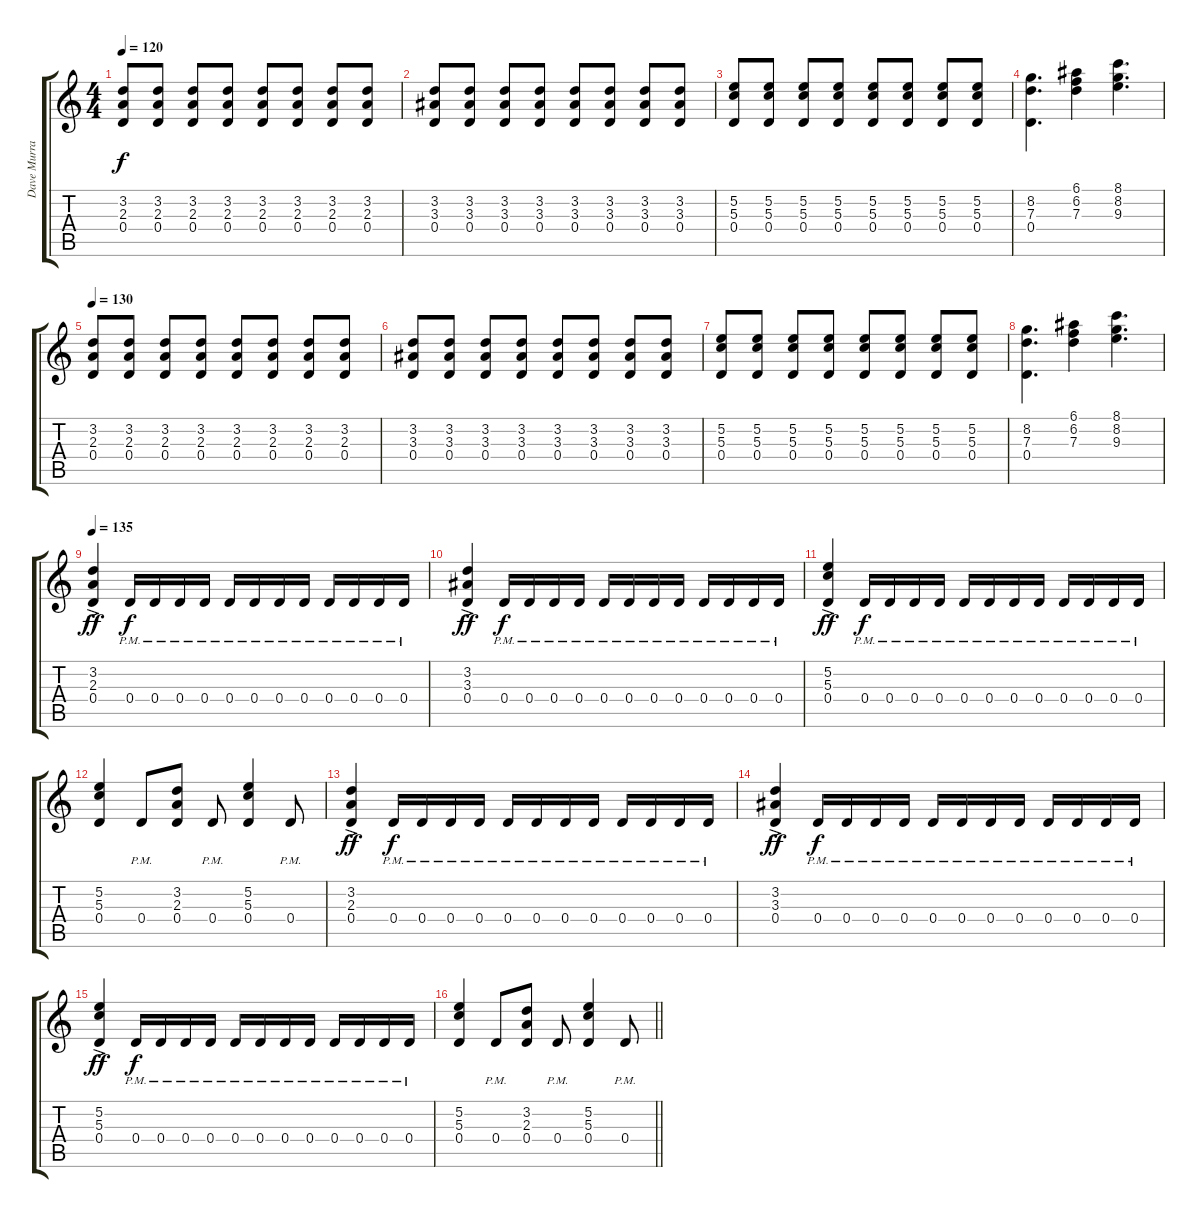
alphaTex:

\track ("Dave Murray" "Dave Murra") {instrument overdrivenguitar}
\staff {score tabs}
\tuning (E4 B3 G3 D3 A2 E2) {hide}
\ts (4 4)
\tempo 120
\clef g2
\ks c
(3.2 2.3 0.4).8{dy f instrument overdrivenguitar} (3.2 2.3 0.4).8 (3.2 2.3 0.4).8 (3.2 2.3 0.4).8 (3.2 2.3 0.4).8 (3.2 2.3 0.4).8 (3.2 2.3 0.4).8 (3.2 2.3 0.4).8 |
(3.2 3.3 0.4).8 (3.2 3.3 0.4).8 (3.2 3.3 0.4).8 (3.2 3.3 0.4).8 (3.2 3.3 0.4).8 (3.2 3.3 0.4).8 (3.2 3.3 0.4).8 (3.2 3.3 0.4).8 |
(5.2 5.3 0.4).8 (5.2 5.3 0.4).8 (5.2 5.3 0.4).8 (5.2 5.3 0.4).8 (5.2 5.3 0.4).8 (5.2 5.3 0.4).8 (5.2 5.3 0.4).8 (5.2 5.3 0.4).8 |
(8.2 7.3 0.4).4{d} (6.1 6.2 7.3).4 (8.1 8.2 9.3).4{d} |
\tempo 130
(3.2 2.3 0.4).8 (3.2 2.3 0.4).8 (3.2 2.3 0.4).8 (3.2 2.3 0.4).8 (3.2 2.3 0.4).8 (3.2 2.3 0.4).8 (3.2 2.3 0.4).8 (3.2 2.3 0.4).8 |
(3.2 3.3 0.4).8 (3.2 3.3 0.4).8 (3.2 3.3 0.4).8 (3.2 3.3 0.4).8 (3.2 3.3 0.4).8 (3.2 3.3 0.4).8 (3.2 3.3 0.4).8 (3.2 3.3 0.4).8 |
(5.2 5.3 0.4).8 (5.2 5.3 0.4).8 (5.2 5.3 0.4).8 (5.2 5.3 0.4).8 (5.2 5.3 0.4).8 (5.2 5.3 0.4).8 (5.2 5.3 0.4).8 (5.2 5.3 0.4).8 |
(8.2 7.3 0.4).4{d} (6.1 6.2 7.3).4 (8.1 8.2 9.3).4{d} |
\tempo 135
(3.2{ac} 2.3{ac} 0.4{ac}).4{dy ff} 0.4{pm}.16{dy f} 0.4{pm}.16 0.4{pm}.16 0.4{pm}.16 0.4{pm}.16 0.4{pm}.16 0.4{pm}.16 0.4{pm}.16 0.4{pm}.16 0.4{pm}.16 0.4{pm}.16 0.4{pm}.16 |
(3.2{ac} 3.3{ac} 0.4{ac}).4{dy ff} 0.4{pm}.16{dy f} 0.4{pm}.16 0.4{pm}.16 0.4{pm}.16 0.4{pm}.16 0.4{pm}.16 0.4{pm}.16 0.4{pm}.16 0.4{pm}.16 0.4{pm}.16 0.4{pm}.16 0.4{pm}.16 |
(5.2{ac} 5.3{ac} 0.4{ac}).4{dy ff} 0.4{pm}.16{dy f} 0.4{pm}.16 0.4{pm}.16 0.4{pm}.16 0.4{pm}.16 0.4{pm}.16 0.4{pm}.16 0.4{pm}.16 0.4{pm}.16 0.4{pm}.16 0.4{pm}.16 0.4{pm}.16 |
(5.2 5.3 0.4).4 0.4{pm}.8 (3.2 2.3 0.4).8 0.4{pm}.8 (5.2 5.3 0.4).4 0.4{pm}.8 |
(3.2{ac} 2.3{ac} 0.4{ac}).4{dy ff} 0.4{pm}.16{dy f} 0.4{pm}.16 0.4{pm}.16 0.4{pm}.16 0.4{pm}.16 0.4{pm}.16 0.4{pm}.16 0.4{pm}.16 0.4{pm}.16 0.4{pm}.16 0.4{pm}.16 0.4{pm}.16 |
(3.2{ac} 3.3{ac} 0.4{ac}).4{dy ff} 0.4{pm}.16{dy f} 0.4{pm}.16 0.4{pm}.16 0.4{pm}.16 0.4{pm}.16 0.4{pm}.16 0.4{pm}.16 0.4{pm}.16 0.4{pm}.16 0.4{pm}.16 0.4{pm}.16 0.4{pm}.16 |
(5.2{ac} 5.3{ac} 0.4{ac}).4{dy ff} 0.4{pm}.16{dy f} 0.4{pm}.16 0.4{pm}.16 0.4{pm}.16 0.4{pm}.16 0.4{pm}.16 0.4{pm}.16 0.4{pm}.16 0.4{pm}.16 0.4{pm}.16 0.4{pm}.16 0.4{pm}.16 |
\barLineRight lightlight
(5.2 5.3 0.4).4 0.4{pm}.8 (3.2 2.3 0.4).8 0.4{pm}.8 (5.2 5.3 0.4).4 0.4{pm}.8
